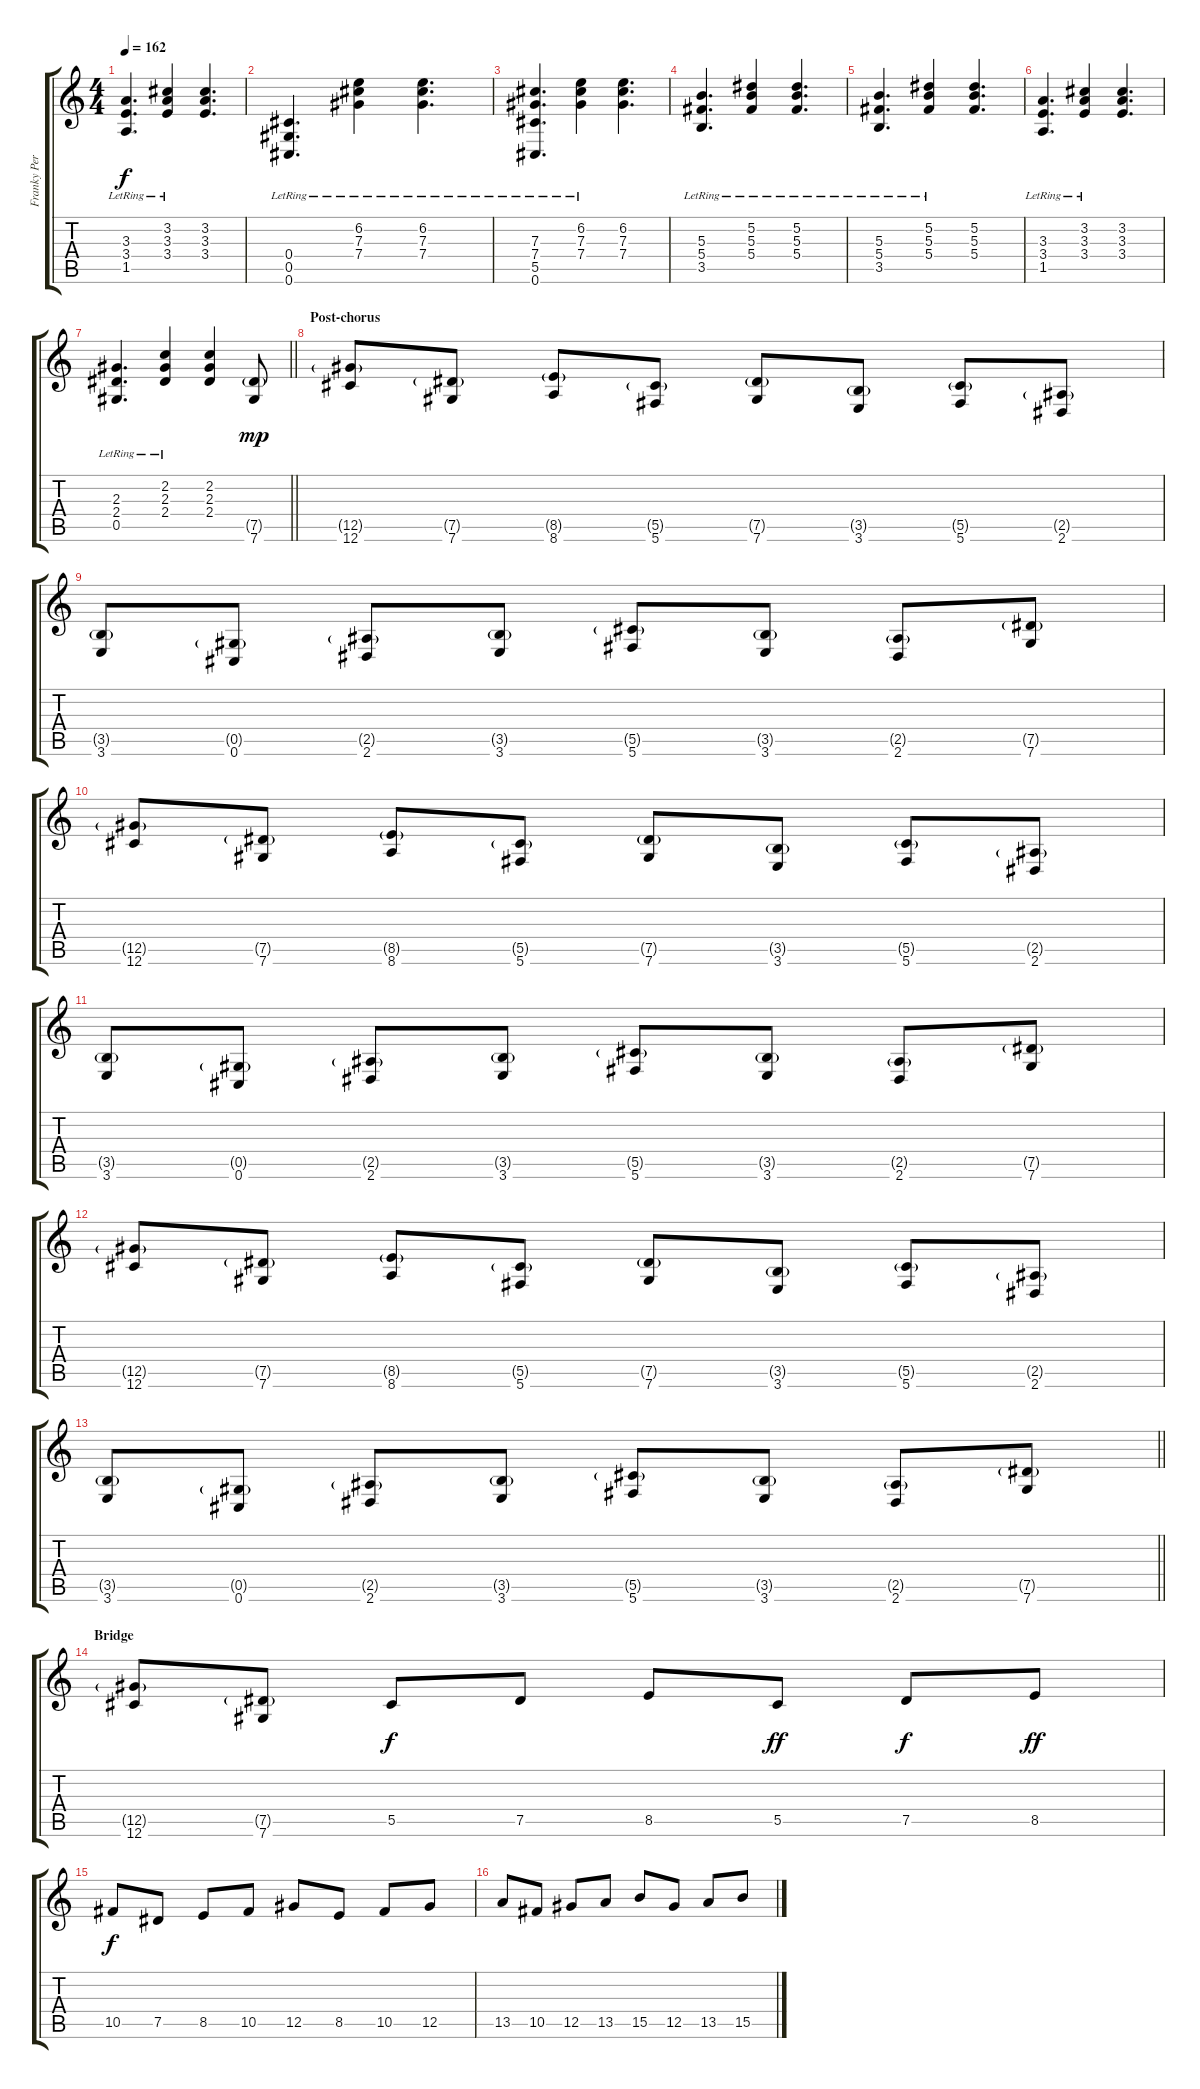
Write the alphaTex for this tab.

\track ("Franky Perez" "Franky Per") {instrument distortionguitar}
\staff {score tabs}
\tuning (Eb4 Bb3 Gb3 Db3 Ab2 Db2) {hide}
\ts (4 4)
\tempo 162
\clef g2
\ks c
(3.3{lr} 3.4{lr} 1.5{lr}).4{d dy f} (3.2{lr} 3.3{lr} 3.4{lr}).4 (3.2 3.3 3.4).4{d} |
(0.4{lr} 0.5{lr} 0.6{lr}).4{d} (6.2{lr} 7.3{lr} 7.4{lr}).4 (6.2{lr} 7.3{lr} 7.4{lr}).4{d} |
(7.3{lr} 7.4{lr} 5.5{lr} 0.6{lr}).4{d} (6.2{lr} 7.3{lr} 7.4{lr}).4 (6.2 7.3 7.4).4{d} |
(5.3{lr} 5.4{lr} 3.5{lr}).4{d} (5.2{lr} 5.3{lr} 5.4{lr}).4 (5.2{lr} 5.3{lr} 5.4{lr}).4{d} |
(5.3{lr} 5.4{lr} 3.5{lr}).4{d} (5.2{lr} 5.3{lr} 5.4{lr}).4 (5.2 5.3 5.4).4{d} |
(3.3{lr} 3.4{lr} 1.5{lr}).4{d} (3.2{lr} 3.3{lr} 3.4{lr}).4 (3.2 3.3 3.4).4{d} |
\barLineRight lightlight
(2.3{lr} 2.4{lr} 0.5{lr}).4{d} (2.2{lr} 2.3{lr} 2.4{lr}).4 (2.2 2.3 2.4).4 (7.5{g} 7.6).8{dy mp} |
\section ("" "Post-chorus")
(12.5{g} 12.6).8 (7.5{g} 7.6).8 (8.5{g} 8.6).8 (5.5{g} 5.6).8 (7.5{g} 7.6).8 (3.5{g} 3.6).8 (5.5{g} 5.6).8 (2.5{g} 2.6).8 |
(3.5{g} 3.6).8 (0.5{g} 0.6).8 (2.5{g} 2.6).8 (3.5{g} 3.6).8 (5.5{g} 5.6).8 (3.5{g} 3.6).8 (2.5{g} 2.6).8 (7.5{g} 7.6).8 |
(12.5{g} 12.6).8 (7.5{g} 7.6).8 (8.5{g} 8.6).8 (5.5{g} 5.6).8 (7.5{g} 7.6).8 (3.5{g} 3.6).8 (5.5{g} 5.6).8 (2.5{g} 2.6).8 |
(3.5{g} 3.6).8 (0.5{g} 0.6).8 (2.5{g} 2.6).8 (3.5{g} 3.6).8 (5.5{g} 5.6).8 (3.5{g} 3.6).8 (2.5{g} 2.6).8 (7.5{g} 7.6).8 |
(12.5{g} 12.6).8 (7.5{g} 7.6).8 (8.5{g} 8.6).8 (5.5{g} 5.6).8 (7.5{g} 7.6).8 (3.5{g} 3.6).8 (5.5{g} 5.6).8 (2.5{g} 2.6).8 |
\barLineRight lightlight
(3.5{g} 3.6).8 (0.5{g} 0.6).8 (2.5{g} 2.6).8 (3.5{g} 3.6).8 (5.5{g} 5.6).8 (3.5{g} 3.6).8 (2.5{g} 2.6).8 (7.5{g} 7.6).8 |
\section ("" "Bridge")
(12.5{g} 12.6).8 (7.5{g} 7.6).8 5.5.8{dy f} 7.5.8 8.5.8 5.5.8{dy ff} 7.5.8{dy f} 8.5.8{dy ff} |
10.5.8{dy f} 7.5.8 8.5.8 10.5.8 12.5.8 8.5.8 10.5.8 12.5.8 |
13.5.8 10.5.8 12.5.8 13.5.8 15.5.8 12.5.8 13.5.8 15.5.8
